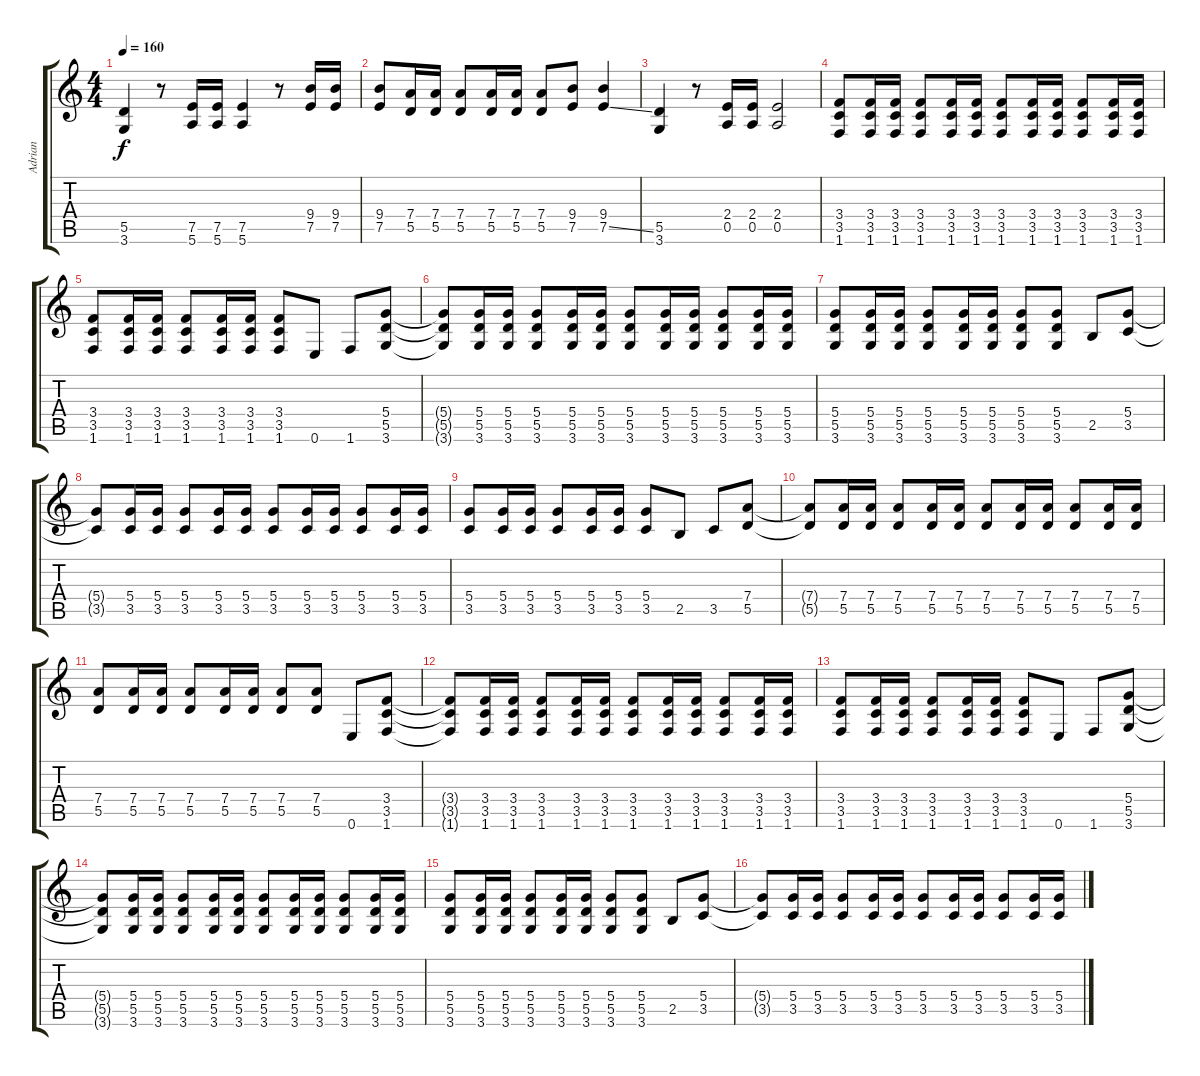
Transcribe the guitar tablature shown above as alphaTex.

\track ("Adrian" "Adrian") {instrument distortionguitar}
\staff {score tabs}
\tuning (E4 B3 G3 D3 A2 E2) {hide}
\ts (4 4)
\tempo 160
\clef g2
\ks c
(5.5 3.6).4{dy f} r.8 (7.5 5.6).16 (7.5 5.6).16 (7.5 5.6).4 r.8 (9.4 7.5).16 (9.4 7.5).16 |
(9.4 7.5).8 (7.4 5.5).16 (7.4 5.5).16 (7.4 5.5).8 (7.4 5.5).16 (7.4 5.5).16 (7.4 5.5).8 (9.4 7.5).8 (9.4 7.5{ss}).4 |
(5.5 3.6).4 r.8 (2.4 0.5).16 (2.4 0.5).16 (2.4 0.5).2 |
(3.4 3.5 1.6).8 (3.4 3.5 1.6).16 (3.4 3.5 1.6).16 (3.4 3.5 1.6).8 (3.4 3.5 1.6).16 (3.4 3.5 1.6).16 (3.4 3.5 1.6).8 (3.4 3.5 1.6).16 (3.4 3.5 1.6).16 (3.4 3.5 1.6).8 (3.4 3.5 1.6).16 (3.4 3.5 1.6).16 |
(3.4 3.5 1.6).8 (3.4 3.5 1.6).16 (3.4 3.5 1.6).16 (3.4 3.5 1.6).8 (3.4 3.5 1.6).16 (3.4 3.5 1.6).16 (3.4 3.5 1.6).8 0.6.8 1.6.8 (5.4 5.5 3.6).8 |
(5.4{t} 5.5{t} 3.6{t}).8 (5.4 5.5 3.6).16 (5.4 5.5 3.6).16 (5.4 5.5 3.6).8 (5.4 5.5 3.6).16 (5.4 5.5 3.6).16 (5.4 5.5 3.6).8 (5.4 5.5 3.6).16 (5.4 5.5 3.6).16 (5.4 5.5 3.6).8 (5.4 5.5 3.6).16 (5.4 5.5 3.6).16 |
(5.4 5.5 3.6).8 (5.4 5.5 3.6).16 (5.4 5.5 3.6).16 (5.4 5.5 3.6).8 (5.4 5.5 3.6).16 (5.4 5.5 3.6).16 (5.4 5.5 3.6).8 (5.4 5.5 3.6).8 2.5.8 (5.4 3.5).8 |
(5.4{t} 3.5{t}).8 (5.4 3.5).16 (5.4 3.5).16 (5.4 3.5).8 (5.4 3.5).16 (5.4 3.5).16 (5.4 3.5).8 (5.4 3.5).16 (5.4 3.5).16 (5.4 3.5).8 (5.4 3.5).16 (5.4 3.5).16 |
(5.4 3.5).8 (5.4 3.5).16 (5.4 3.5).16 (5.4 3.5).8 (5.4 3.5).16 (5.4 3.5).16 (5.4 3.5).8 2.5.8 3.5.8 (7.4 5.5).8 |
(7.4{t} 5.5{t}).8 (7.4 5.5).16 (7.4 5.5).16 (7.4 5.5).8 (7.4 5.5).16 (7.4 5.5).16 (7.4 5.5).8 (7.4 5.5).16 (7.4 5.5).16 (7.4 5.5).8 (7.4 5.5).16 (7.4 5.5).16 |
(7.4 5.5).8 (7.4 5.5).16 (7.4 5.5).16 (7.4 5.5).8 (7.4 5.5).16 (7.4 5.5).16 (7.4 5.5).8 (7.4 5.5).8 0.6.8 (3.4 3.5 1.6).8 |
(3.4{t} 3.5{t} 1.6{t}).8 (3.4 3.5 1.6).16 (3.4 3.5 1.6).16 (3.4 3.5 1.6).8 (3.4 3.5 1.6).16 (3.4 3.5 1.6).16 (3.4 3.5 1.6).8 (3.4 3.5 1.6).16 (3.4 3.5 1.6).16 (3.4 3.5 1.6).8 (3.4 3.5 1.6).16 (3.4 3.5 1.6).16 |
(3.4 3.5 1.6).8 (3.4 3.5 1.6).16 (3.4 3.5 1.6).16 (3.4 3.5 1.6).8 (3.4 3.5 1.6).16 (3.4 3.5 1.6).16 (3.4 3.5 1.6).8 0.6.8 1.6.8 (5.4 5.5 3.6).8 |
(5.4{t} 5.5{t} 3.6{t}).8 (5.4 5.5 3.6).16 (5.4 5.5 3.6).16 (5.4 5.5 3.6).8 (5.4 5.5 3.6).16 (5.4 5.5 3.6).16 (5.4 5.5 3.6).8 (5.4 5.5 3.6).16 (5.4 5.5 3.6).16 (5.4 5.5 3.6).8 (5.4 5.5 3.6).16 (5.4 5.5 3.6).16 |
(5.4 5.5 3.6).8 (5.4 5.5 3.6).16 (5.4 5.5 3.6).16 (5.4 5.5 3.6).8 (5.4 5.5 3.6).16 (5.4 5.5 3.6).16 (5.4 5.5 3.6).8 (5.4 5.5 3.6).8 2.5.8 (5.4 3.5).8 |
(5.4{t} 3.5{t}).8 (5.4 3.5).16 (5.4 3.5).16 (5.4 3.5).8 (5.4 3.5).16 (5.4 3.5).16 (5.4 3.5).8 (5.4 3.5).16 (5.4 3.5).16 (5.4 3.5).8 (5.4 3.5).16 (5.4 3.5).16
